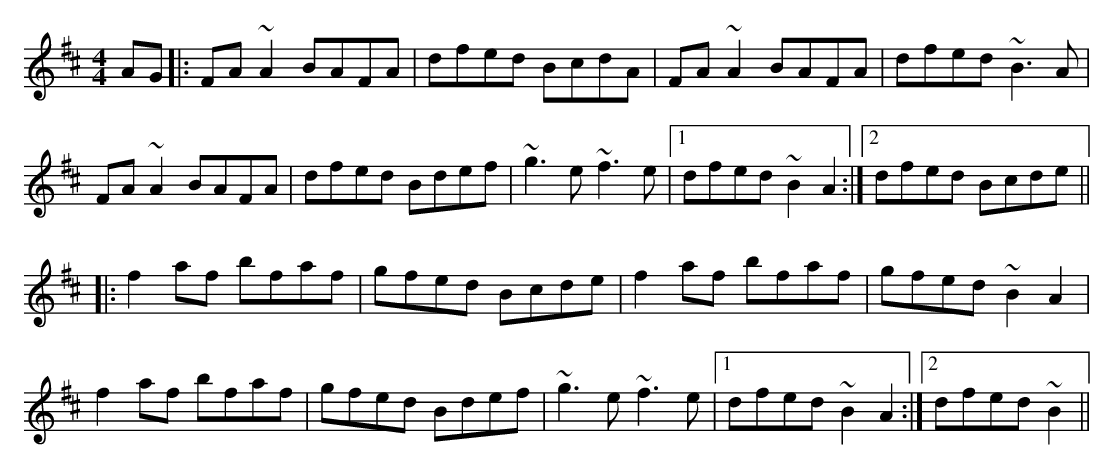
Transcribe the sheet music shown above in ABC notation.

X:1
M:4/4
K:D
AG|:FA ~A2 BAFA|dfed BcdA|FA ~A2 BAFA|dfed ~B3 A|
FA ~A2 BAFA|dfed Bdef|~g3 e ~f3 e|1 dfed ~B2 A2:|2 dfed Bcde||
|:f2 af bfaf|gfed Bcde|f2 af bfaf|gfed ~B2 A2|
f2 af bfaf|gfed Bdef|~g3 e ~f3 e|1 dfed ~B2 A2:|2 dfed ~B2||
